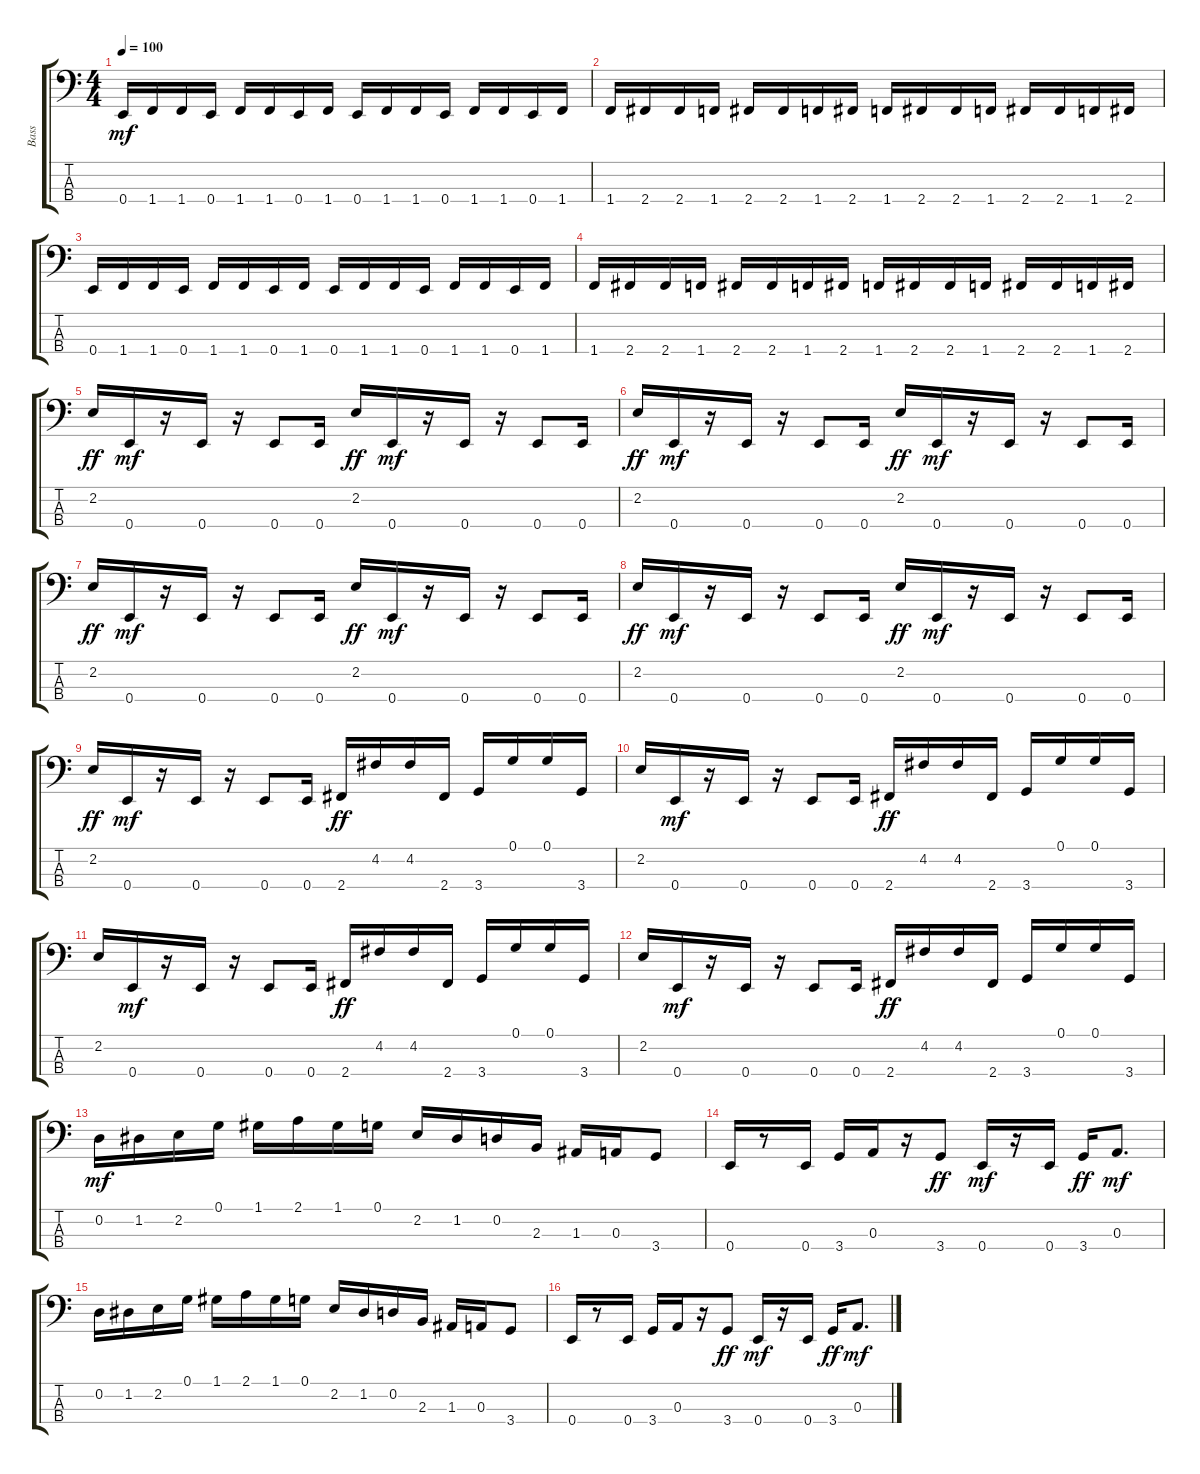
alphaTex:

\track ("Bass" "Bass") {instrument electricbassfinger}
\staff {score tabs}
\tuning (G2 D2 A1 E1) {hide}
\ts (4 4)
\tempo 100
\clef f4
\ks c
0.4.16{dy mf} 1.4.16 1.4.16 0.4.16 1.4.16 1.4.16 0.4.16 1.4.16 0.4.16 1.4.16 1.4.16 0.4.16 1.4.16 1.4.16 0.4.16 1.4.16 |
1.4.16 2.4.16 2.4.16 1.4.16 2.4.16 2.4.16 1.4.16 2.4.16 1.4.16 2.4.16 2.4.16 1.4.16 2.4.16 2.4.16 1.4.16 2.4.16 |
0.4.16 1.4.16 1.4.16 0.4.16 1.4.16 1.4.16 0.4.16 1.4.16 0.4.16 1.4.16 1.4.16 0.4.16 1.4.16 1.4.16 0.4.16 1.4.16 |
1.4.16 2.4.16 2.4.16 1.4.16 2.4.16 2.4.16 1.4.16 2.4.16 1.4.16 2.4.16 2.4.16 1.4.16 2.4.16 2.4.16 1.4.16 2.4.16 |
2.2.16{dy ff} 0.4.16{dy mf} r.16 0.4.16 r.16 0.4.8 0.4.16 2.2.16{dy ff} 0.4.16{dy mf} r.16 0.4.16 r.16 0.4.8 0.4.16 |
2.2.16{dy ff} 0.4.16{dy mf} r.16 0.4.16 r.16 0.4.8 0.4.16 2.2.16{dy ff} 0.4.16{dy mf} r.16 0.4.16 r.16 0.4.8 0.4.16 |
2.2.16{dy ff} 0.4.16{dy mf} r.16 0.4.16 r.16 0.4.8 0.4.16 2.2.16{dy ff} 0.4.16{dy mf} r.16 0.4.16 r.16 0.4.8 0.4.16 |
2.2.16{dy ff} 0.4.16{dy mf} r.16 0.4.16 r.16 0.4.8 0.4.16 2.2.16{dy ff} 0.4.16{dy mf} r.16 0.4.16 r.16 0.4.8 0.4.16 |
2.2.16{dy ff} 0.4.16{dy mf} r.16 0.4.16 r.16 0.4.8 0.4.16 2.4.16{dy ff} 4.2.16 4.2.16 2.4.16 3.4.16 0.1.16 0.1.16 3.4.16 |
2.2.16 0.4.16{dy mf} r.16 0.4.16 r.16 0.4.8 0.4.16 2.4.16{dy ff} 4.2.16 4.2.16 2.4.16 3.4.16 0.1.16 0.1.16 3.4.16 |
2.2.16 0.4.16{dy mf} r.16 0.4.16 r.16 0.4.8 0.4.16 2.4.16{dy ff} 4.2.16 4.2.16 2.4.16 3.4.16 0.1.16 0.1.16 3.4.16 |
2.2.16 0.4.16{dy mf} r.16 0.4.16 r.16 0.4.8 0.4.16 2.4.16{dy ff} 4.2.16 4.2.16 2.4.16 3.4.16 0.1.16 0.1.16 3.4.16 |
0.2.16{dy mf} 1.2.16 2.2.16 0.1.16 1.1.16 2.1.16 1.1.16 0.1.16 2.2.16 1.2.16 0.2.16 2.3.16 1.3.16 0.3.16 3.4.8 |
0.4.16 r.8 0.4.16 3.4.16 0.3.16 r.16 3.4.8{dy ff} 0.4.16{dy mf} r.16 0.4.16 3.4.16{dy ff} 0.3.8{d dy mf} |
0.2.16 1.2.16 2.2.16 0.1.16 1.1.16 2.1.16 1.1.16 0.1.16 2.2.16 1.2.16 0.2.16 2.3.16 1.3.16 0.3.16 3.4.8 |
0.4.16 r.8 0.4.16 3.4.16 0.3.16 r.16 3.4.8{dy ff} 0.4.16{dy mf} r.16 0.4.16 3.4.16{dy ff} 0.3.8{d dy mf}
